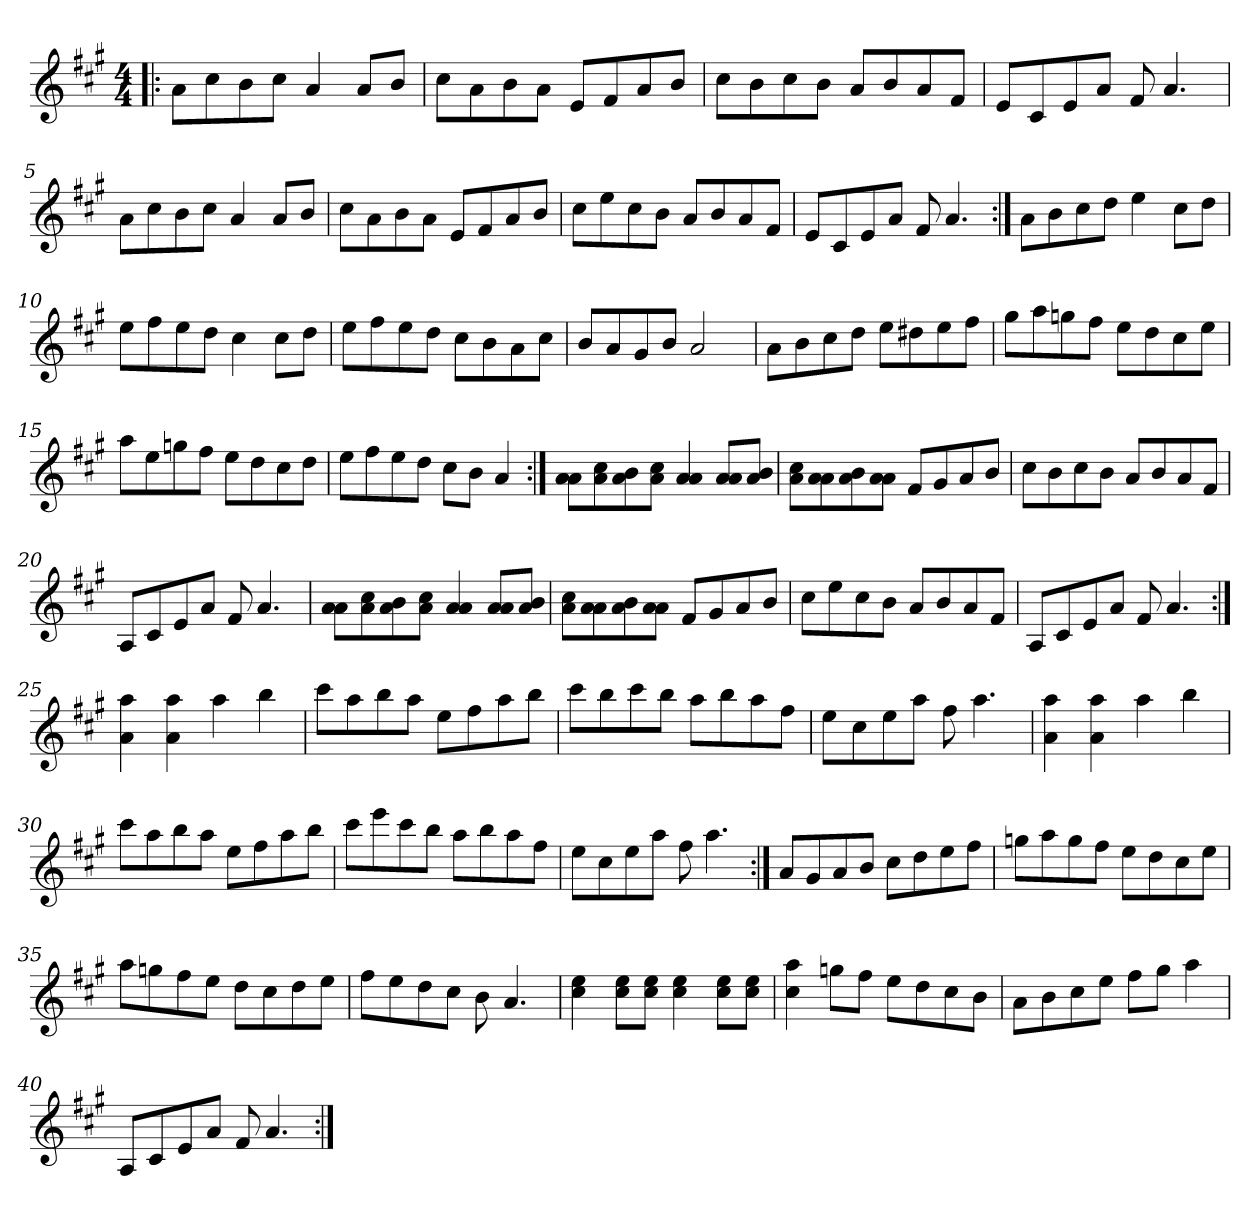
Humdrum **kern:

**kern
*part1
*staff1
*clefG2
*k[f#c#g#]
*A:
*M4/4
*MM260
=1!|:
8a\L
8cc#\
8b\
8cc#\J
4a/
8a/L
8b/J
=2
8cc#\L
8a\
8b\
8a\J
8e/L
8f#/
8a/
8b/J
=3
8cc#\L
8b\
8cc#\
8b\J
8a/L
8b/
8a/
8f#/J
=4
8e/L
8c#/
8e/
8a/J
8f#/
4.a/
=5
8a\L
8cc#\
8b\
8cc#\J
4a/
8a/L
8b/J
!!LO:LB:g=z
=6
8cc#\L
8a\
8b\
8a\J
8e/L
8f#/
8a/
8b/J
=7
8cc#\L
8ee\
8cc#\
8b\J
8a/L
8b/
8a/
8f#/J
=8
8e/L
8c#/
8e/
8a/J
8f#/
4.a/
=9:|!
8a\L
8b\
8cc#\
8dd\J
4ee\
8cc#\L
8dd\J
=10
8ee\L
8ff#\
8ee\
8dd\J
4cc#\
8cc#\L
8dd\J
!!LO:LB:g=z
=11
8ee\L
8ff#\
8ee\
8dd\J
8cc#\L
8b\
8a\
8cc#\J
=12
8b/L
8a/
8g#/
8b/J
2a/
=13
8a\L
8b\
8cc#\
8dd\J
8ee\L
8dd#X\
8ee\
8ff#\J
=14
8gg#\L
8aa\
8ggn\
8ff#\J
8ee\L
8dd\
8cc#\
8ee\J
=15
8aa\L
8ee\
8ggn\
8ff#\J
8ee\L
8dd\
8cc#\
8dd\J
!!LO:LB:g=z
=16
8ee\L
8ff#\
8ee\
8dd\J
8cc#\L
8b\J
4a/
=17:|!
8a\ 8a\L
8a\ 8cc#\
8a\ 8b\
8a\ 8cc#\J
4a/ 4a/
8a/ 8a/L
8a/ 8b/J
=18
8a\ 8cc#\L
8a\ 8a\
8a\ 8b\
8a\ 8a\J
8f#/L
8g#/
8a/
8b/J
=19
8cc#\L
8b\
8cc#\
8b\J
8a/L
8b/
8a/
8f#/J
=20
8A/L
8c#/
8e/
8a/J
8f#/
4.a/
!!LO:LB:g=z
=21
8a\ 8a\L
8a\ 8cc#\
8a\ 8b\
8a\ 8cc#\J
4a/ 4a/
8a/ 8a/L
8a/ 8b/J
=22
8a\ 8cc#\L
8a\ 8a\
8a\ 8b\
8a\ 8a\J
8f#/L
8g#/
8a/
8b/J
=23
8cc#\L
8ee\
8cc#\
8b\J
8a/L
8b/
8a/
8f#/J
=24
8A/L
8c#/
8e/
8a/J
8f#/
4.a/
=25:|!
4a\ 4aa\
4a\ 4aa\
4aa\
4bb\
!!LO:LB:g=z
=26
8ccc#\L
8aa\
8bb\
8aa\J
8ee\L
8ff#\
8aa\
8bb\J
=27
8ccc#\L
8bb\
8ccc#\
8bb\J
8aa\L
8bb\
8aa\
8ff#\J
=28
8ee\L
8cc#\
8ee\
8aa\J
8ff#\
4.aa\
=29
4a\ 4aa\
4a\ 4aa\
4aa\
4bb\
=30
8ccc#\L
8aa\
8bb\
8aa\J
8ee\L
8ff#\
8aa\
8bb\J
!!LO:LB:g=z
=31
8ccc#\L
8eee\
8ccc#\
8bb\J
8aa\L
8bb\
8aa\
8ff#\J
=32
8ee\L
8cc#\
8ee\
8aa\J
8ff#\
4.aa\
=33:|!
8a/L
8g#/
8a/
8b/J
8cc#\L
8dd\
8ee\
8ff#\J
=34
8ggn\L
8aa\
8gg\
8ff#\J
8ee\L
8dd\
8cc#\
8ee\J
=35
8aa\L
8ggn\
8ff#\
8ee\J
8dd\L
8cc#\
8dd\
8ee\J
!!LO:LB:g=z
=36
8ff#\L
8ee\
8dd\
8cc#\J
8b\
4.a/
=37
4cc#\ 4ee\
8cc#\ 8ee\L
8cc#\ 8ee\J
4cc#\ 4ee\
8cc#\ 8ee\L
8cc#\ 8ee\J
=38
4cc#\ 4aa\
8ggn\L
8ff#\J
8ee\L
8dd\
8cc#\
8b\J
=39
8a\L
8b\
8cc#\
8ee\J
8ff#\L
8gg#\J
4aa\
=40
8A/L
8c#/
8e/
8a/J
8f#/
4.a/
=:|!
*-
